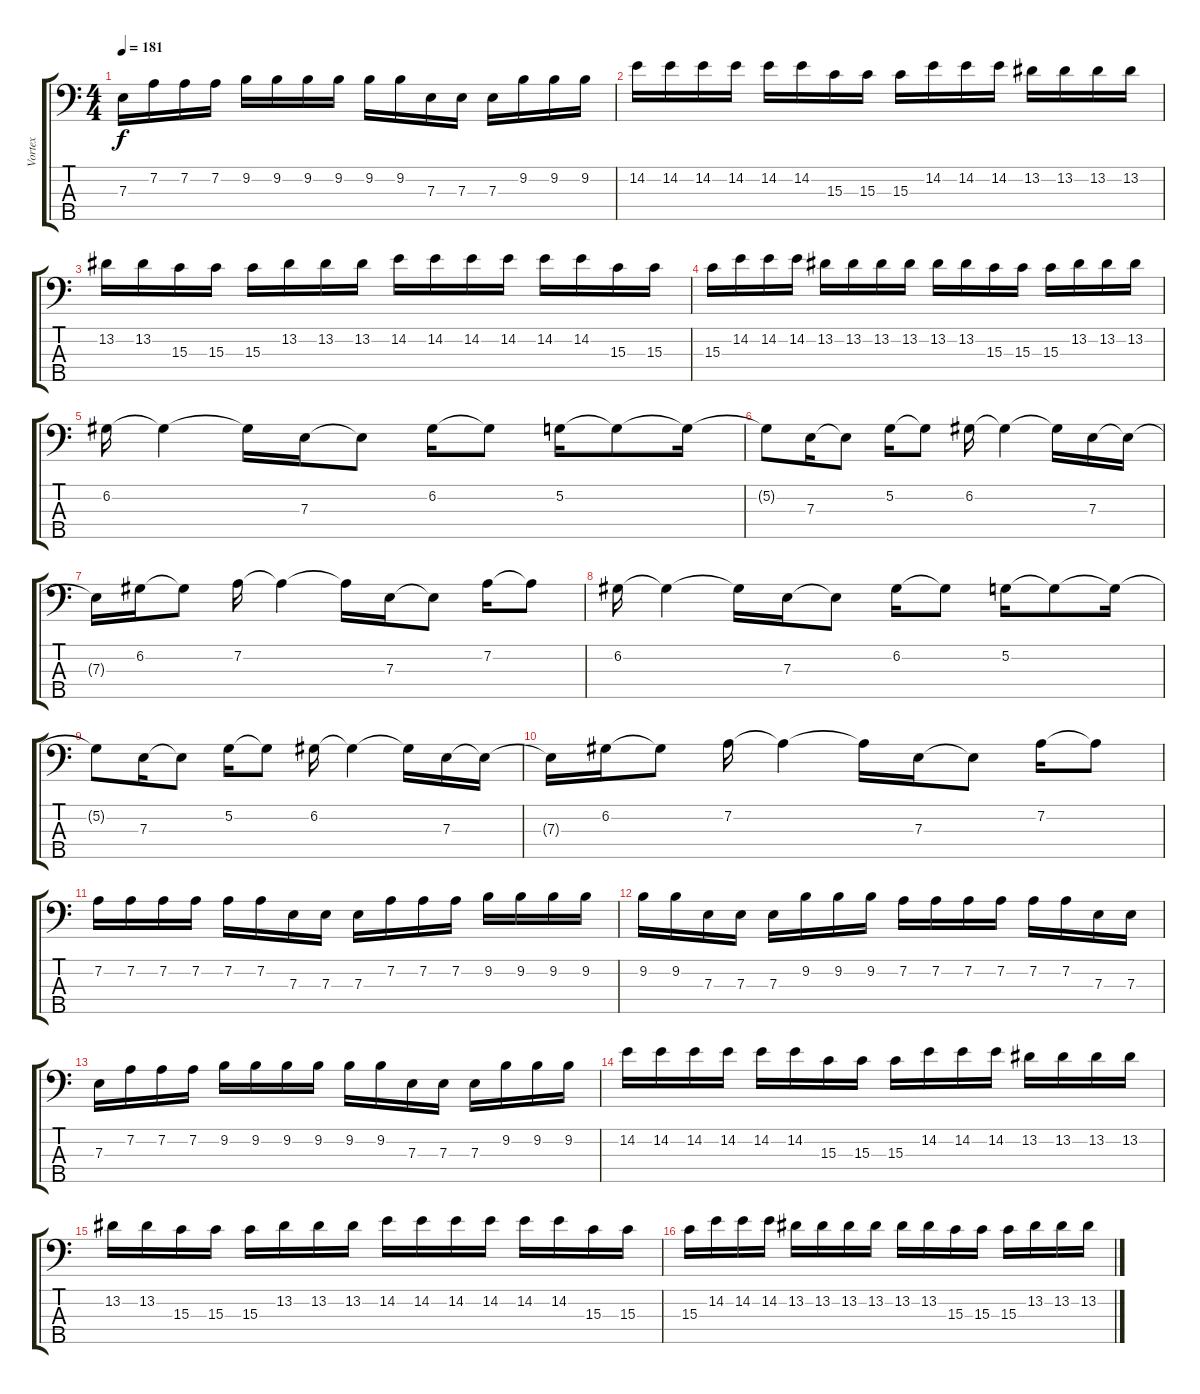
\track ("Vortex" "Vortex") {instrument electricbassfinger}
\staff {score tabs}
\tuning (G2 D2 A1 E1 B0) {hide}
\ts (4 4)
\tempo 181
\clef f4
\ks c
7.3.16{dy f} 7.2.16 7.2.16 7.2.16 9.2.16 9.2.16 9.2.16 9.2.16 9.2.16 9.2.16 7.3.16 7.3.16 7.3.16 9.2.16 9.2.16 9.2.16 |
14.2.16 14.2.16 14.2.16 14.2.16 14.2.16 14.2.16 15.3.16 15.3.16 15.3.16 14.2.16 14.2.16 14.2.16 13.2.16 13.2.16 13.2.16 13.2.16 |
13.2.16 13.2.16 15.3.16 15.3.16 15.3.16 13.2.16 13.2.16 13.2.16 14.2.16 14.2.16 14.2.16 14.2.16 14.2.16 14.2.16 15.3.16 15.3.16 |
15.3.16 14.2.16 14.2.16 14.2.16 13.2.16 13.2.16 13.2.16 13.2.16 13.2.16 13.2.16 15.3.16 15.3.16 15.3.16 13.2.16 13.2.16 13.2.16 |
6.2.16 6.2{t}.4 6.2{t}.16 7.3.16 7.3{t}.8 6.2.16 6.2{t}.8 5.2.16 5.2{t}.8 5.2{t}.16 |
5.2{t}.8 7.3.16 7.3{t}.8 5.2.16 5.2{t}.8 6.2.16 6.2{t}.4 6.2{t}.16 7.3.16 7.3{t}.16 |
7.3{t}.16 6.2.16 6.2{t}.8 7.2.16 7.2{t}.4 7.2{t}.16 7.3.16 7.3{t}.8 7.2.16 7.2{t}.8 |
6.2.16 6.2{t}.4 6.2{t}.16 7.3.16 7.3{t}.8 6.2.16 6.2{t}.8 5.2.16 5.2{t}.8 5.2{t}.16 |
5.2{t}.8 7.3.16 7.3{t}.8 5.2.16 5.2{t}.8 6.2.16 6.2{t}.4 6.2{t}.16 7.3.16 7.3{t}.16 |
7.3{t}.16 6.2.16 6.2{t}.8 7.2.16 7.2{t}.4 7.2{t}.16 7.3.16 7.3{t}.8 7.2.16 7.2{t}.8 |
7.2.16 7.2.16 7.2.16 7.2.16 7.2.16 7.2.16 7.3.16 7.3.16 7.3.16 7.2.16 7.2.16 7.2.16 9.2.16 9.2.16 9.2.16 9.2.16 |
9.2.16 9.2.16 7.3.16 7.3.16 7.3.16 9.2.16 9.2.16 9.2.16 7.2.16 7.2.16 7.2.16 7.2.16 7.2.16 7.2.16 7.3.16 7.3.16 |
7.3.16 7.2.16 7.2.16 7.2.16 9.2.16 9.2.16 9.2.16 9.2.16 9.2.16 9.2.16 7.3.16 7.3.16 7.3.16 9.2.16 9.2.16 9.2.16 |
14.2.16 14.2.16 14.2.16 14.2.16 14.2.16 14.2.16 15.3.16 15.3.16 15.3.16 14.2.16 14.2.16 14.2.16 13.2.16 13.2.16 13.2.16 13.2.16 |
13.2.16 13.2.16 15.3.16 15.3.16 15.3.16 13.2.16 13.2.16 13.2.16 14.2.16 14.2.16 14.2.16 14.2.16 14.2.16 14.2.16 15.3.16 15.3.16 |
15.3.16 14.2.16 14.2.16 14.2.16 13.2.16 13.2.16 13.2.16 13.2.16 13.2.16 13.2.16 15.3.16 15.3.16 15.3.16 13.2.16 13.2.16 13.2.16
